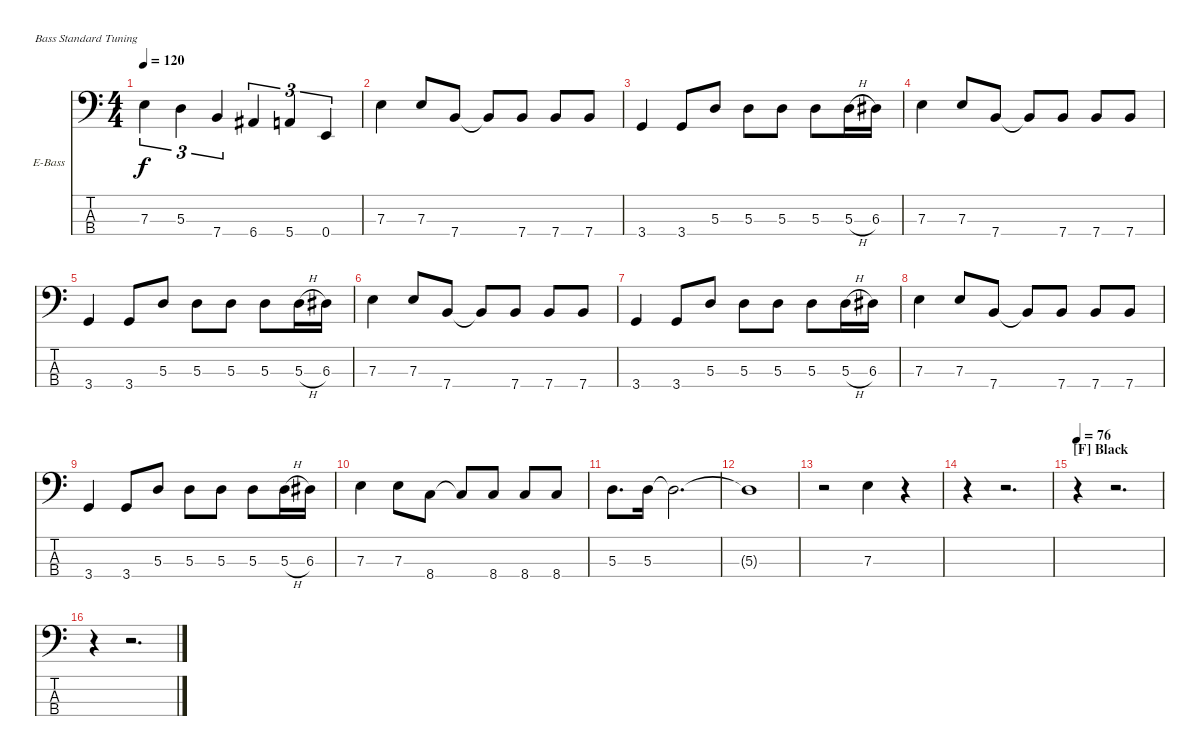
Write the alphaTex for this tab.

\defaultSystemsLayout 4
\bracketExtendMode nobrackets
\firstSystemTrackNameOrientation horizontal
\otherSystemsTrackNameOrientation horizontal
\track ("Jeff Ament" "E-Bass") {instrument electricbassfinger}
\staff {score tabs}
\tuning (G2 D2 A1 E1)
\ts (4 4)
\tempo 120
\clef f4
\ks c
7.3.4{tu (3 2) dy f} 5.3.4{tu (3 2)} 7.4.4{tu (3 2)} 6.4.4{tu (3 2)} 5.4.4{tu (3 2)} 0.4.4{tu (3 2)} |
7.3.4 7.3.8 7.4.8 7.4{t}.8 7.4.8 7.4.8 7.4.8 |
3.4.4 3.4.8 5.3.8 5.3.8 5.3.8 5.3.8 5.3{h}.16 6.3.16 |
7.3.4 7.3.8 7.4.8 7.4{t}.8 7.4.8 7.4.8 7.4.8 |
3.4.4 3.4.8 5.3.8 5.3.8 5.3.8 5.3.8 5.3{h}.16 6.3.16 |
7.3.4 7.3.8 7.4.8 7.4{t}.8 7.4.8 7.4.8 7.4.8 |
3.4.4 3.4.8 5.3.8 5.3.8 5.3.8 5.3.8 5.3{h}.16 6.3.16 |
7.3.4 7.3.8 7.4.8 7.4{t}.8 7.4.8 7.4.8 7.4.8 |
3.4.4 3.4.8 5.3.8 5.3.8 5.3.8 5.3.8 5.3{h}.16 6.3.16 |
7.3.4 7.3.8 8.4.8 8.4{t}.8 8.4.8 8.4.8 8.4.8 |
5.3.8{d} 5.3.16 5.3{t}.2{d} |
5.3{t}.1 |
r.2 7.3.4 r.4 |
r.4 r.2{d} |
\section ("F" "Black")
\tempo 76
r.4 r.2{d} |
r.4 r.2{d}
